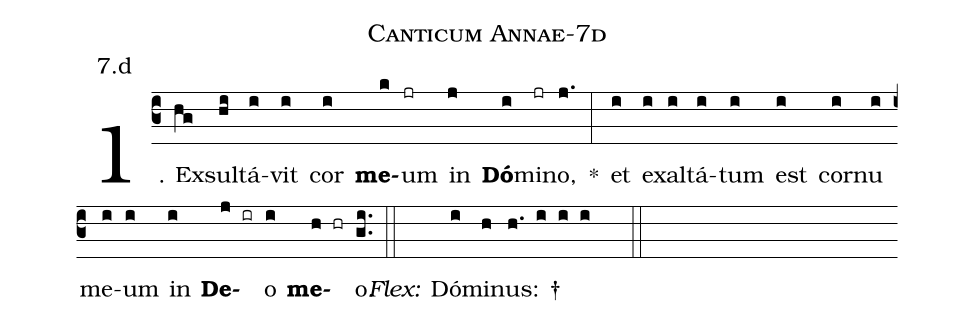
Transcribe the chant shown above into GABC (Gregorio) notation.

name: Canticum Annae-7d;
annotation: 7.d;
%%
(c3)1. Ex(hg)sul(hi)tá(i)vit(i) cor(i) <b>me</b>(k)um(jr) in(j) <b>Dó</b>(i)mi(jr)no,(j.) *(:) et(i) ex(i)al(i)tá(i)tum(i) est(i) cor(i)nu(i) me(i)um(i) in(i) <b>De</b>(j ir)o(i) <b>me</b>(h hr)o.(gi..) (::)
<i>Flex:</i>()  Dó(i)mi(h)nus: †(h. i i i  ::)
